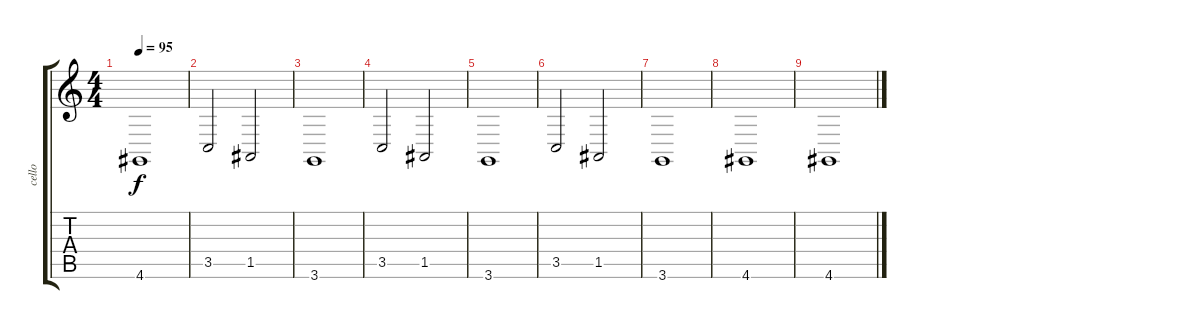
\track ("cello" "cello") {instrument cello}
\staff {score tabs}
\tuning (E4 B3 G3 D3 A2 E2) {hide}
\ts (4 4)
\tempo 95
\clef g2
\ks c
4.6.1{dy f} |
3.5.2 1.5.2 |
3.6.1 |
3.5.2 1.5.2 |
3.6.1 |
3.5.2 1.5.2 |
3.6.1 |
4.6.1 |
4.6.1
